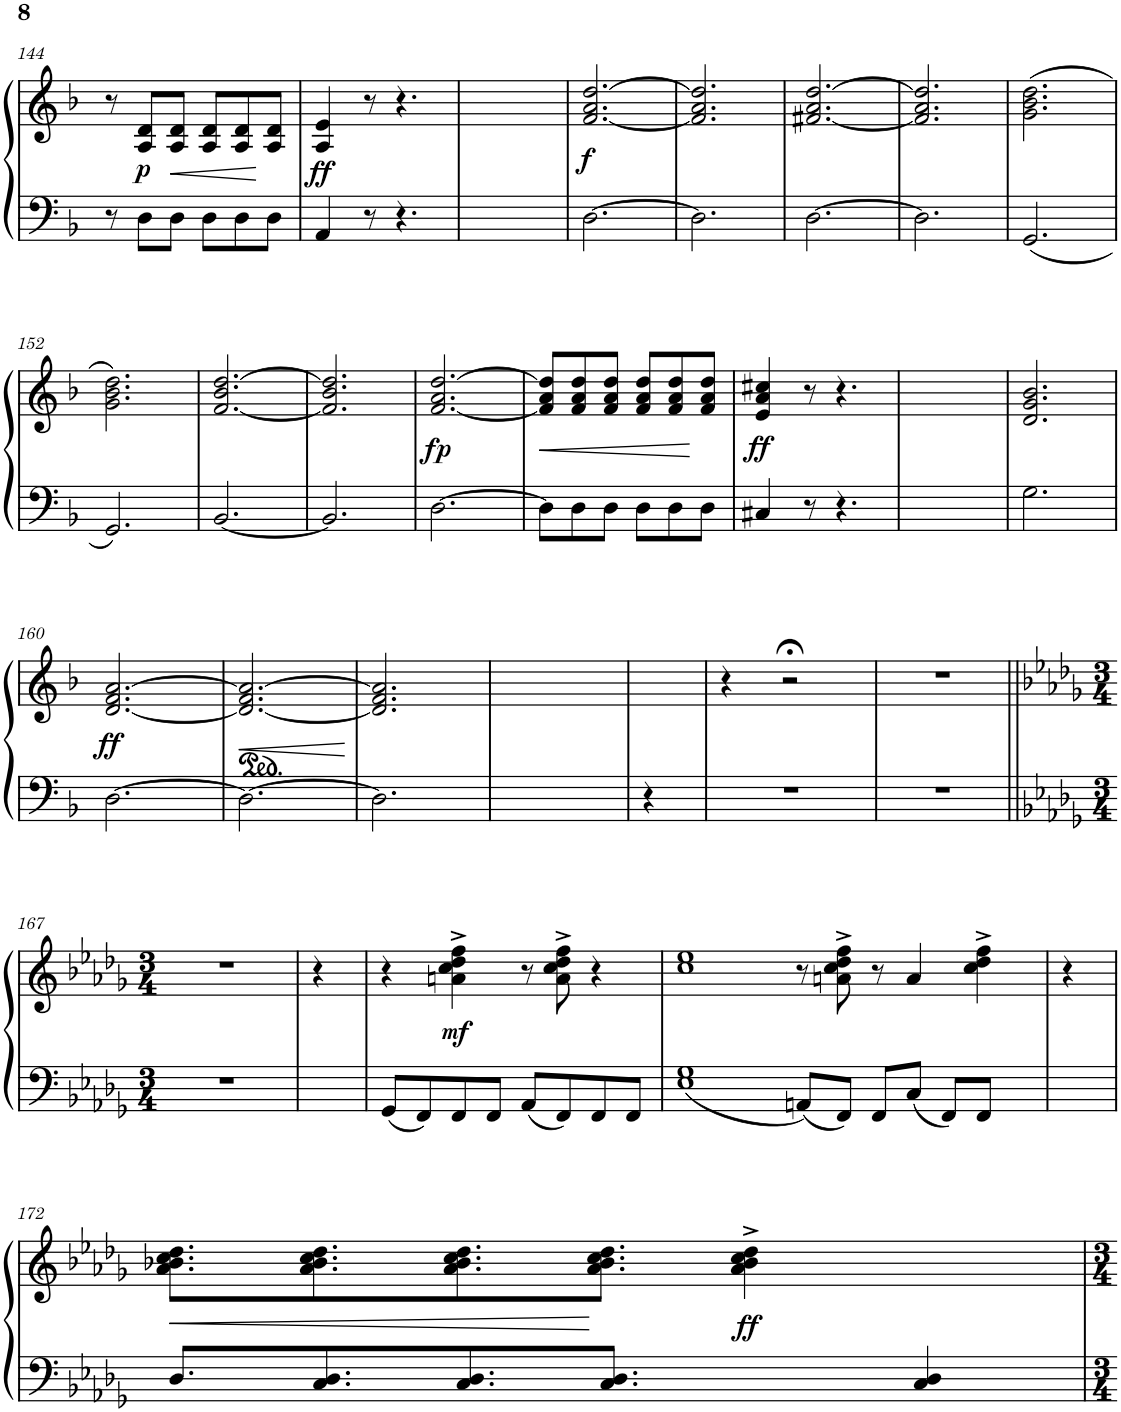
**kern	**kern	**dynam
*part1	*part1	*part1
*staff2	*staff1	*staff1/2
*I"Piano	*	*
*I'Pno	*	*
!!LO:PB:g=z
*clefF4	*clefG2	*
*k[b-]	*k[b-]	*
*M4/4	*M4/4	*
=144	=144	=144
8r	8r	.
!	!	!LO:DY:b
8D\L	8A/ 8d/L	p
!	!	!LO:HP:b
8D\J	8A/ 8d/J	<
8D\L	8A/ 8d/L	.
8D\	8A/ 8d/	.
8D\J	8A/ 8d/J	.
=145	=145	=145
!	!	!LO:DY:b
4AA/	4A/ 4e/	ff
8r	8r	.
4.r	4.r	.
=146	=146	=146
1ryy	1ryy	.
=147	=147	=147
!	!	!LO:DY:b
[>2.D\	[<2.f/ 2.a/ [>2.dd/	f
=148	=148	=148
2.D\]	2.f/] 2.a/ 2.dd/]	.
=149	=149	=149
[>2.D\	[<2.f#X/ 2.a/ [>2.dd/	.
=150	=150	=150
2.D\]	2.f#/] 2.a/ 2.dd/]	.
=151	=151	=151
2.GG/	(>2.g\ 2.b-\ 2.dd\	.
!!LO:LB:g=z
=152	=152	=152
2.GG/	2.g\ 2.b-\ 2.dd\)	.
=153	=153	=153
[<2.BB-/	[<2.f/ 2.b-/ [>2.dd/	.
=154	=154	=154
2.BB-/]	2.f/] 2.b-/ 2.dd/]	.
=155	=155	=155
!	!	!LO:DY:b
[>2.D\	[<2.f/ 2.a/ [>2.dd/	fp
=156	=156	=156
!	!	!LO:HP:b
8D\L]	8f/] 8a/ 8dd/]L	<
8D\	8f/ 8a/ 8dd/	.
8D\J	8f/ 8a/ 8dd/J	.
8D\L	8f/ 8a/ 8dd/L	.
8D\	8f/ 8a/ 8dd/	.
8D\J	8f/ 8a/ 8dd/J	[
=157	=157	=157
!	!	!LO:DY:b
4C#X/	4e/ 4a/ 4cc#X/	ff
8r	8r	.
4.r	4.r	.
=158	=158	=158
1ryy	1ryy	.
=159	=159	=159
2.G\	2.d/ 2.g/ 2.b-/	.
!!LO:LB:g=z
=160	=160	=160
!	!	!LO:DY:b
[>2.D\	[<2.d/ 2.f/ [>2.a/	ff
=161	=161	=161
!	!	!LO:HP:b
2.D\_	2.d/_ 2.f/ 2.a/_	<
.	.	[
=162	=162	=162
2.D\]	2.d/] 2.f/ 2.a/]	.
=163	=163	=163
1ryy	1ryy	.
=164	=164	=164
4r	1ryy	.
2.ryy	.	.
=165	=165	=165
2.r	4r	.
.	2r;<	.
=166	=166	=166
2.r	1r	.
4ryy	.	.
!!LO:LB:g=z
=167||	=167||	=167||
*k[b-e-a-d-g-]	*k[b-e-a-d-g-]	*
*M3/4	*M3/4	*
2.r	2.r	.
=168	=168	=168
4ryy	4r	.
4r	4ryy	.
=169	=169	=169
8GG-/L	4r	.
8FF/	.	.
!	!	!LO:DY:b
8FF/	4an\^ 4cc\^ 4dd-\^ 4ff\^	mf
8FF/J	.	.
8AA-/L	8r	.
8FF/	8a\^ 8cc\^ 8dd-\^ 8ff\^	.
8FF/	4r	.
8FF/J	.	.
=170	=170	=170
[2.E- [2.G-	[2.cc [2.ee-	.
4ryy	4ryy	.
8AAn/L	8r	.
8FF/J	8an\^ 8cc\^ 8dd-\^ 8ff\^	.
8FF/L	8r	.
8C/J	4a/	.
8FF/L	.	.
8FF/J	4cc\^ 4dd-\^ 4ff\^	.
8ryy	.	.
=171	=171	=171
4ryy	4r	.
4E-] 4G-]	4cc] 4ee-]	.
!!LO:LB:g=z
=172	=172	=172
8.D-/L	8.a-\ 8.b-X\ 8.cc\ 8.dd-\L	.
8.C/ 8.D-/	8.a-\ 8.b-\ 8.cc\ 8.dd-\	.
8.C/ 8.D-/	8.a-\ 8.b-\ 8.cc\ 8.dd-\	.
8.C/ 8.D-/J	8.a-\ 8.b-\ 8.cc\ 8.dd-\J	[
!	!	!LO:DY:b
4ryy	4a-\^ 4b-\^ 4cc\^ 4dd-\^	ff
4C/ 4D-/	4ryy	.
=	=	=
*-	*-	*-
